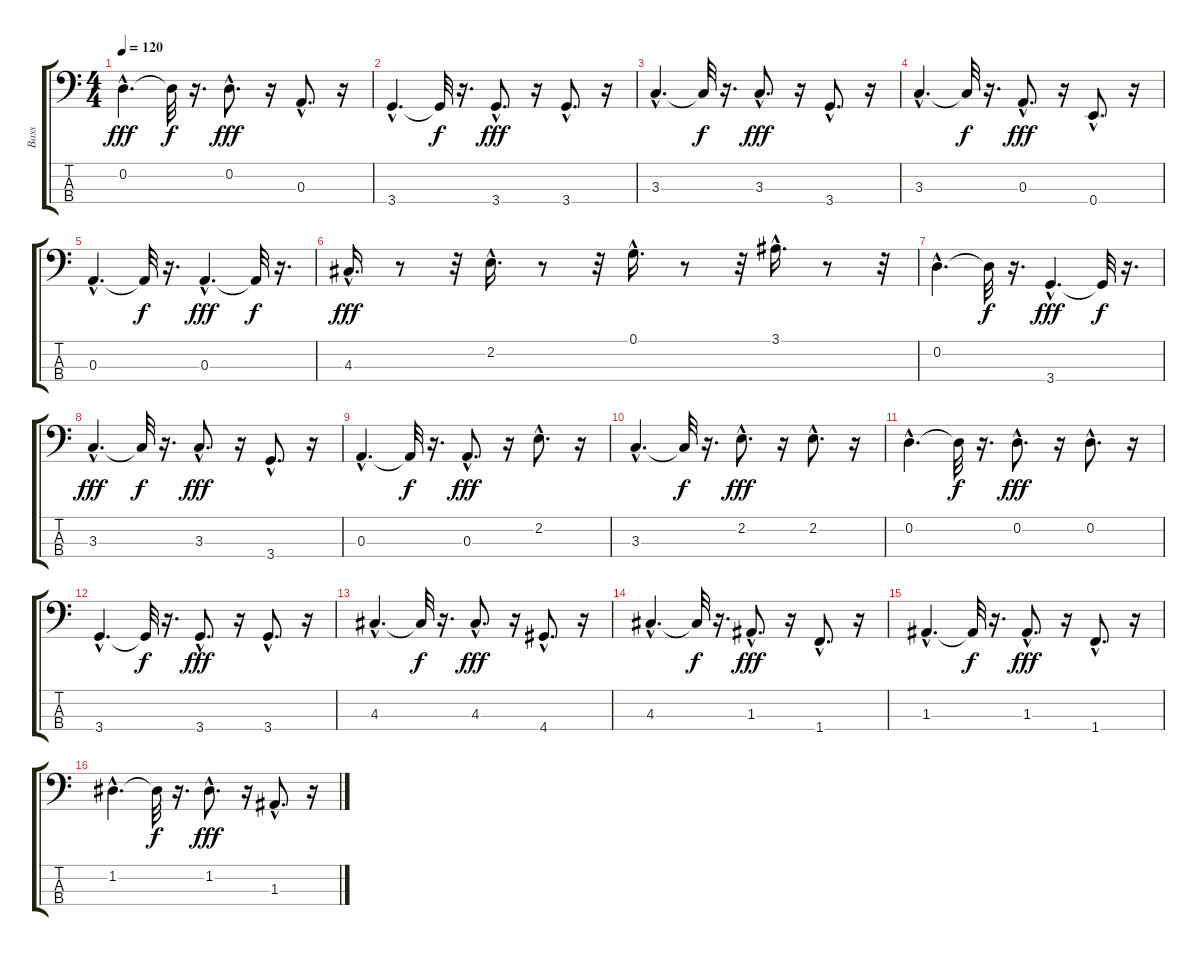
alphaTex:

\track ("Bass" "Bass") {instrument acousticbass}
\staff {score tabs}
\tuning (G2 D2 A1 E1) {hide}
\ts (4 4)
\tempo 120
\clef f4
\ks c
0.2{hac}.4{d dy fff} 0.2{t}.32{dy f} r.16{d} 0.2{hac}.8{d dy fff} r.16 0.3{hac}.8{d} r.16 |
3.4{hac}.4{d} 3.4{t}.32{dy f} r.16{d} 3.4{hac}.8{d dy fff} r.16 3.4{hac}.8{d} r.16 |
3.3{hac}.4{d} 3.3{t}.32{dy f} r.16{d} 3.3{hac}.8{d dy fff} r.16 3.4{hac}.8{d} r.16 |
3.3{hac}.4{d} 3.3{t}.32{dy f} r.16{d} 0.3{hac}.8{d dy fff} r.16 0.4{hac}.8{d} r.16 |
0.3{hac}.4{d} 0.3{t}.32{dy f} r.16{d} 0.3{hac}.4{d dy fff} 0.3{t}.32{dy f} r.16{d} |
4.3{hac}.16{d dy fff} r.8 r.32 2.2{hac}.16{d} r.8 r.32 0.1{hac}.16{d} r.8 r.32 3.1{hac}.16{d} r.8 r.32 |
0.2{hac}.4{d} 0.2{t}.32{dy f} r.16{d} 3.4{hac}.4{d dy fff} 3.4{t}.32{dy f} r.16{d} |
3.3{hac}.4{d dy fff} 3.3{t}.32{dy f} r.16{d} 3.3{hac}.8{d dy fff} r.16 3.4{hac}.8{d} r.16 |
0.3{hac}.4{d} 0.3{t}.32{dy f} r.16{d} 0.3{hac}.8{d dy fff} r.16 2.2{hac}.8{d} r.16 |
3.3{hac}.4{d} 3.3{t}.32{dy f} r.16{d} 2.2{hac}.8{d dy fff} r.16 2.2{hac}.8{d} r.16 |
0.2{hac}.4{d} 0.2{t}.32{dy f} r.16{d} 0.2{hac}.8{d dy fff} r.16 0.2{hac}.8{d} r.16 |
3.4{hac}.4{d} 3.4{t}.32{dy f} r.16{d} 3.4{hac}.8{d dy fff} r.16 3.4{hac}.8{d} r.16 |
4.3{hac}.4{d} 4.3{t}.32{dy f} r.16{d} 4.3{hac}.8{d dy fff} r.16 4.4{hac}.8{d} r.16 |
4.3{hac}.4{d} 4.3{t}.32{dy f} r.16{d} 1.3{hac}.8{d dy fff} r.16 1.4{hac}.8{d} r.16 |
1.3{hac}.4{d} 1.3{t}.32{dy f} r.16{d} 1.3{hac}.8{d dy fff} r.16 1.4{hac}.8{d} r.16 |
1.2{hac}.4{d} 1.2{t}.32{dy f} r.16{d} 1.2{hac}.8{d dy fff} r.16 1.3{hac}.8{d} r.16
